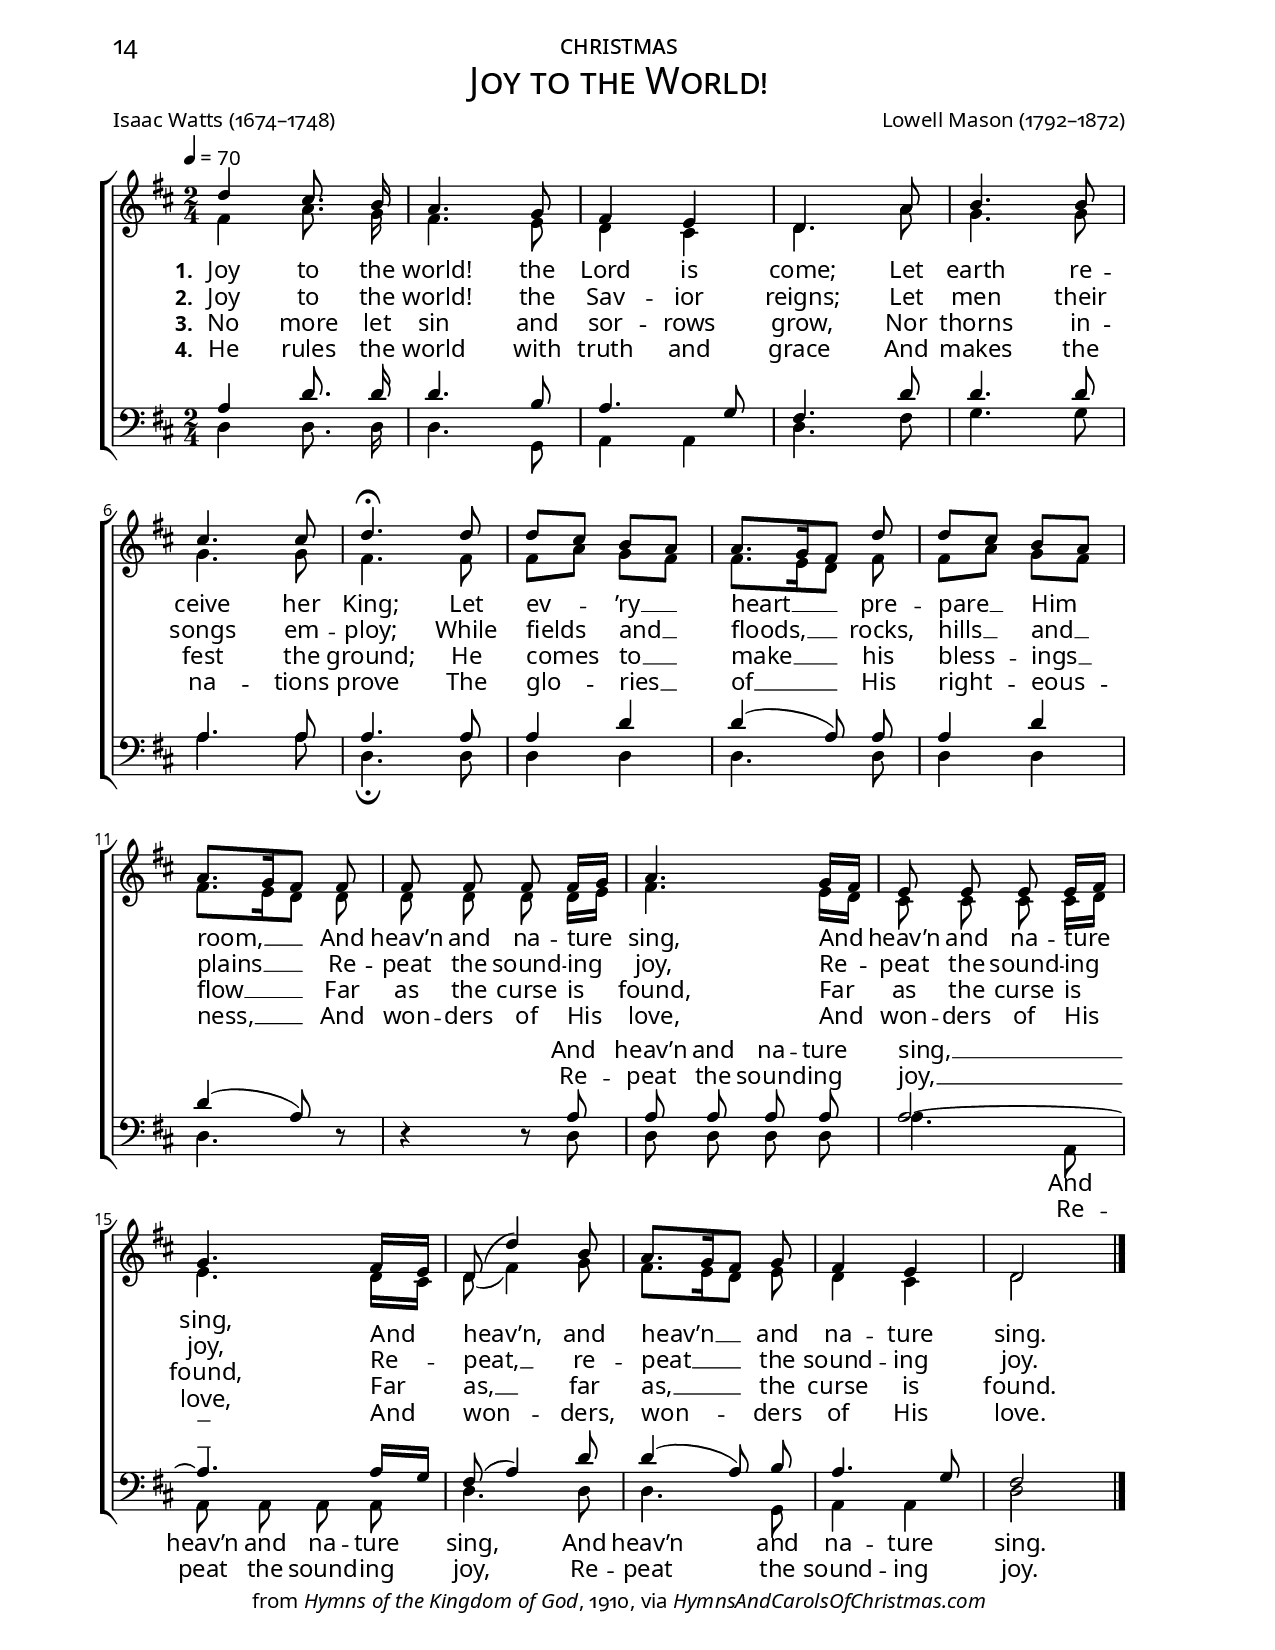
\version "2.14.2"
\include "util.ly"
\header {
  title = \markup{\override #'(font-name . "Garamond Premr Pro Smbd Subh"){ \abs-fontsize #18 \smallCapsOldStyle"Joy to the World!"}}
  poet = \markup\oldStyleNum"Isaac Watts (1674–1748)"
  composer = \markup\oldStyleNum"Lowell Mason (1792–1872)"
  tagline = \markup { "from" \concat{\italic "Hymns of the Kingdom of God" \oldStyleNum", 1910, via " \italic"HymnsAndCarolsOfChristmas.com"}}
}
\paper {
  paper-height = 11\in
  paper-width = 8.5\in
  indent = 0\in
  %system-system-spacing = #'((basic-distance . 10) (padding . 0))
  system-system-spacing =
    #'((basic-distance . 0)
       (minimum-distance . 0)
       (padding . -5)
       (stretchability . 100))
  ragged-last-bottom = ##f
  ragged-bottom = ##f
  two-sided = ##t
  inner-margin = 1\in
  outer-margin = 0.75\in
  top-margin = 0.26\in
  bottom-margin = 0.25\in
  first-page-number = #014
  print-first-page-number = ##t
  headerLine = \markup{ \smallCapsOldStyle"christmas"}
  oddHeaderMarkup = \markup\fill-line{
     \abs-fontsize #12.5
     \combine 
        \fill-line{"" \on-the-fly #print-page-number-check-first
        \oldStylePageNum""
        }
        \fill-line{\headerLine}
  }
  evenHeaderMarkup = \markup {
     \abs-fontsize #12.5
     \combine
        \on-the-fly #print-page-number-check-first
        \oldStylePageNum""
        \fill-line{\headerLine}
  }
}
#(set-global-staff-size 18) \paper{ #(define fonts (make-pango-font-tree "Garamond Premr Pro" "Garamond Premr Pro" "Garamond Premr Pro" (/ 18 20))) }
global = {
  \key d \major
  \time 2/4
  \autoBeamOff
  \override DynamicLineSpanner #'staff-padding = #0.0
  \override DynamicLineSpanner #'Y-extent = #'(0.5 . 1)
}

sopMusic = \relative c'' {
  \tempo 4 = 70
  d4 cis8.\noBeam b16 |
  a4. g8 |
  fis4 e |
  d4. a'8 |
  b4. b8 | \break
  
  cis4. cis8 |
  d4.\fermata d8 |
  d[ cis] b[ a] |
  a8.[ g16 fis8] d' |
  d[ cis] b[ a] | \break
  
  a8.[ g16 fis8] fis |
  fis\noBeam fis\noBeam fis\noBeam fis16[ g] |
  a4. g16[ fis] |
  e8\noBeam e\noBeam e\noBeam e16[ fis] | \break
  
  g4. fis16[ e] |
  d8( d'4) b8 |
  a8.[ g16 fis8] g |
  fis4 e |
  d2 \bar "|."
}
sopWords = \lyricmode {
  
}

altoMusic = \relative c' {
  fis4 a8.\noBeam g16 |
  fis4. e8 |
  d4 cis |
  d4. a'8 |
  g4. g8 |
  
  g4. g8 |
  fis4. fis8 |
  fis8[ a] g[ fis] |
  fis8.[ e16 d8] fis |
  fis[ a] g[ fis] |
  
  fis8.[ e16 d8] d |
  d\noBeam d\noBeam d\noBeam d16[ e] |
  fis4. e16[ d] |
  cis8\noBeam cis\noBeam cis\noBeam cis16[ d] |
  
  e4. d16[ cis] |
  d8( fis4) g8 |
  fis8.[ e16 d8] e8 |
  d4 cis |
  d2
}
altoWords = \lyricmode {
  \dropLyricsV
  \set stanza = "1. "
  Joy to the world! the Lord is come;
  Let earth re -- ceive her King;
  Let ev -- ’ry __ heart __ pre -- pare __ Him
  \raiseLyrics
  room, __
  And heav’n and na -- ture sing,
  And heav’n and na -- ture sing,
  \dropLyricsXV
  And heav’n, and heav’n __ and na -- ture sing.
}
altoWordsII = \lyricmode {
  \dropLyricsV
  \set stanza = "2. "
  Joy to the world! the Sav -- ior reigns;
  Let men their songs em -- ploy;
  While fields and __ floods, __ rocks, hills __ and __
  \raiseLyrics
  plains __
  
  Re -- peat the sound -- ing joy,
  Re -- peat the sound -- ing joy,
  \dropLyricsXV
  Re -- peat, __ re -- peat __ the sound -- ing joy.
}
altoWordsIII = \lyricmode {
  \dropLyricsV
  \set stanza = "3. "
  No more let sin and sor -- rows grow,
  Nor thorns in -- fest the ground;
  He comes to __ make __ his bless -- ings __
  \raiseLyrics flow __
  Far as the curse is found,
  Far as the curse is found,
  \dropLyricsXV
  Far as, __ far as, __ the curse is found.
}
altoWordsIV = \lyricmode {
  \dropLyricsV
  \set stanza = "4. "
  He rules the world with truth and grace
  And makes the na -- tions prove
  The glo -- ries __ of __ His right -- eous --
  \raiseLyrics
  ness, __
  
  And won -- ders of His love,  
  And won -- ders of His love,
  \dropLyricsXV
  And won -- ders, won -- ders of His love.
}

tenorMusic = \relative c' {
  a4 d8.\noBeam d16 |
  d4. b8 |
  a4. g8 |
  fis4. d'8 |
  d4. d8 |
  
  a4. a8 |
  a4. a8 |
  a4 d |
  d( a8)\noBeam a8 |
  a4 d |
  
  d( a8) d,\rest |
  d4\rest d8\rest a' |
  a\noBeam a\noBeam a\noBeam a\noBeam |
  a2~ |
  
  a4. a16[ g] |
  fis8( a4) d8 |
  d4( a8)\noBeam b |
  a4. g8 |
  fis2
}
tenorWords = \lyricmode {
  \repeat unfold 22 { \skip 1 }
  And heav’n and na -- ture sing, __
}
tenorWordsII = \lyricmode {
  \repeat unfold 22 { \skip 1 }
  Re -- peat the sound -- ing joy, __
}
tenorWordsIII = \lyricmode {
  \repeat unfold 22 { \skip 1 }
  And won -- ders of His love, __
}

bassMusic = \relative c {
  d4 d8.\noBeam d16 |
  d4. g,8 |
  a4 a |
  d4. fis8 |
  g4. g8 |
  
  a4. a8 |
  d,4.\fermata d8 |
  d4 d |
  d4. d8 |
  d4 d |
  
  d4. s8 |
  s4. d8 |
  d\noBeam d\noBeam d\noBeam d\noBeam |
  a'4. a,8 |
  
  a8\noBeam a\noBeam a\noBeam a\noBeam |
  d4. d8 |
  d4. g,8 |
  a4 a |
  d2
}
bassWords = \lyricmode {
  \repeat unfold 28 { \skip 1 }
  And heav’n and na -- ture sing,
  And heav’n and na -- ture sing.
}
bassWordsII = \lyricmode {
  \repeat unfold 28 { \skip 1 }
  Re -- peat the sound -- ing joy,
  Re -- peat the sound -- ing joy.
}
bassWordsIII = \lyricmode {
  \repeat unfold 28 { \skip 1 }
  And won -- ders of His love,
  And won -- ders of His love.
}

\score {
  <<
   \new ChoirStaff <<
%    \new Lyrics = sopranos \with { \override VerticalAxisGroup #'nonstaff-relatedstaff-spacing = #'((basic-distance . 1)) }
    \new Staff = women <<
      \new Voice = "sopranos" { \voiceOne << \global \sopMusic >> }
      \new Voice = "altos" { \voiceTwo << \global \altoMusic >> }
    >>
    \new Lyrics \with { alignAboveContext = "women" \override VerticalAxisGroup #'nonstaff-relatedstaff-spacing = #'((basic-distance . 1))} \lyricsto "sopranos" \sopWords
    \new Lyrics = "altosIV"  \with { alignBelowContext = "women" } \lyricsto "altos" \altoWordsIV
    \new Lyrics = "altosIII"  \with { alignBelowContext = "women" } \lyricsto "altos" \altoWordsIII
    \new Lyrics = "altosII"  \with { alignBelowContext = "women" } \lyricsto "altos" \altoWordsII
    \new Lyrics = "altos"  \with { alignBelowContext = "women" \override VerticalAxisGroup #'nonstaff-relatedstaff-spacing = #'((basic-distance . 1))} \lyricsto "altos" \altoWords
   \new Staff = men <<
      \clef bass
      \new Voice = "tenors" { \voiceOne << \global \tenorMusic >> }
      \new Voice = "basses" { \voiceTwo << \global \bassMusic >> }
    >>
    \new Lyrics \with { alignAboveContext = "men" \override VerticalAxisGroup #'nonstaff-relatedstaff-spacing = #'((basic-distance . 1)) } \lyricsto "tenors" \tenorWords
    \new Lyrics \with { alignAboveContext = "men" \override VerticalAxisGroup #'nonstaff-relatedstaff-spacing = #'((basic-distance . 1)) } \lyricsto "tenors" \tenorWordsII
%    \new Lyrics \with { alignAboveContext = "men" \override VerticalAxisGroup #'nonstaff-relatedstaff-spacing = #'((basic-distance . 1)) } \lyricsto "tenors" \tenorWordsIII
%    \new Lyrics \with { alignBelowContext = "men" \override VerticalAxisGroup #'nonstaff-relatedstaff-spacing = #'((basic-distance . 1)) } \lyricsto "basses" \bassWordsIII
    \new Lyrics \with { alignBelowContext = "men" \override VerticalAxisGroup #'nonstaff-relatedstaff-spacing = #'((basic-distance . 1)) } \lyricsto "basses" \bassWordsII
    \new Lyrics \with { alignBelowContext = "men" \override VerticalAxisGroup #'nonstaff-relatedstaff-spacing = #'((basic-distance . 1)) } \lyricsto "basses" \bassWords
  >>
%    \new PianoStaff << \new Staff { \new Voice { \pianoRH } } \new Staff { \clef "bass" \pianoLH } >>
  >>
  \layout {
  \context {
    \Lyrics
    \override LyricText #'font-size = #1.3
  }
    \context {
      \Score
      %\override SpacingSpanner #'base-shortest-duration = #(ly:make-moment 1 8)
      %\override SpacingSpanner #'common-shortest-duration = #(ly:make-moment 1 4)
    }
    \context {
      % Remove all empty staves
      % \Staff \RemoveEmptyStaves \override VerticalAxisGroup #'remove-first = ##t
    }
    \context {
      \Lyrics
      \override LyricText #'X-offset = #center-on-word
    }
  }
}

